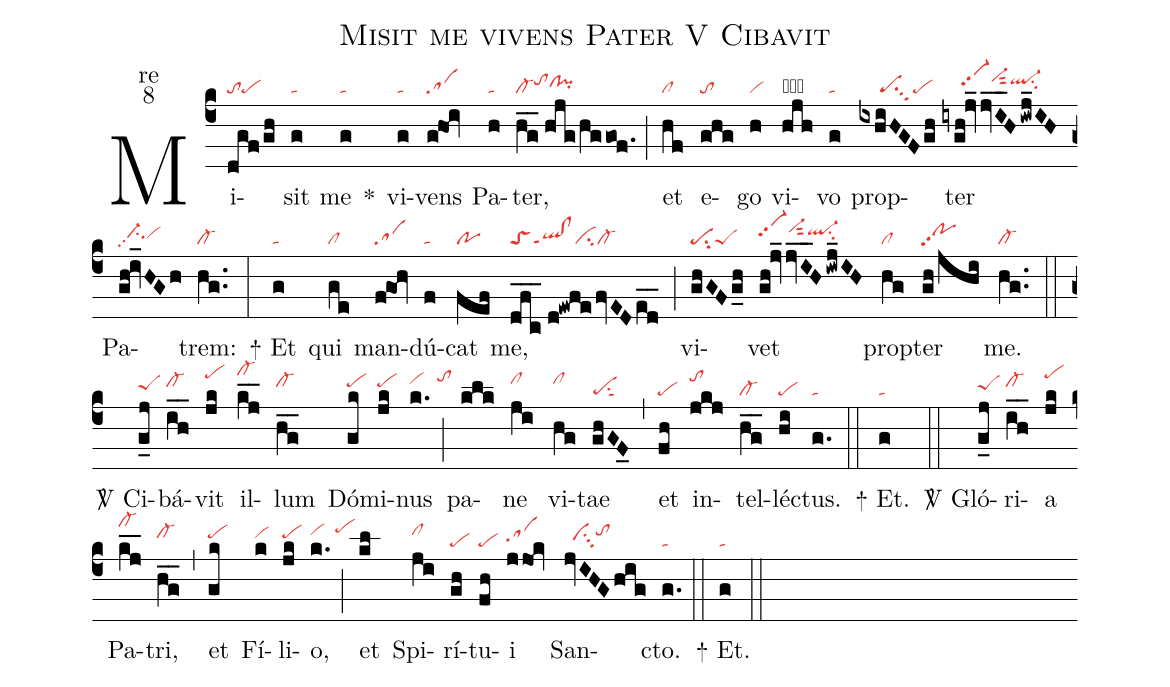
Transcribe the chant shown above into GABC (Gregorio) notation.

name:Misit me vivens Pater V Cibavit;
office-part:re;
mode:8;
nabc-lines:1;
%%
(c4) Mi(dgf/gh|tope)sit(g|ta) me(g|ta) <sp>*</sp>() vi(g|ta)vens(g@hoi|sa) Pa(h|ta)ter,(hg__//hjg/hggof.|cl-tohiclhh!pihh) (;) et(hf|cl) e(ghg|to)go(h|vi) vi(hjh|eohh)vo(g|ta) prop(ixhiHGFgh|/////pesu3pe)ter(iygh!jv_jv_I_H/iwj_IH|/////vi-hipp2vi-hjsut2ql-hisu2) Pa(gh!iv_HGh|//ci-hhpp2vihh)trem:(hg..|cl-) (:)

<sp>+</sp> Et(g|ta) qui(ge|cl) man(f@goh|sa)dú(f|ta)cat(fef|po) me,(dfc___//d!ewfefvEDed__|toSql!clppt1cicl-) (;) vi(ghGFg_h|pesu2peS)vet(gh!jv_jv_I_H/iwj_IH|vi-hipp2vi-hjsut2ql-hisu2) prop(hg|cl)ter(gh/jhi|pohipp2) me.(hg..|cl-) (::)

<sp>V/</sp> Ci(g_j|peShh)bá(ih__|cl-hi)vit(jk|pehl) il(kj__|cl-hm)lum(hg__|cl-hi) Dó(gk|pehi)mi(jk|pehi)nus(k.|vihj) (;) pa(klk|``````tohk)ne(ji|clhj) vi(hg|clhj)tae(ghGF_0|pesu1sut1) (,) et(fh|pe) in(jkj|tohk)tel(hg__|cl-)léc(hi|pe)tus.(g.|ta) (::)

<sp>+</sp> Et.(g|ta) (::)

<sp>V/</sp> Gló(g_j|peShh)ri(ih__|cl-hi)a(jk|pehl) Pa(kj__|cl-hm)tri,(hg__|cl-hi) (,) et(gk|pehi) Fí(k|vihi)li(jk|pehi)o,(k.|vihj) (;) et(kl|``````pehk) Spi(ji|clhj)rí(gh|pe)tu(fh|pe)i(jjok|sahh) San(jvIHGhig|//vihhsu3tohj)cto.(g.|ta) (::)

<sp>+</sp> Et.(g|ta) (::)
